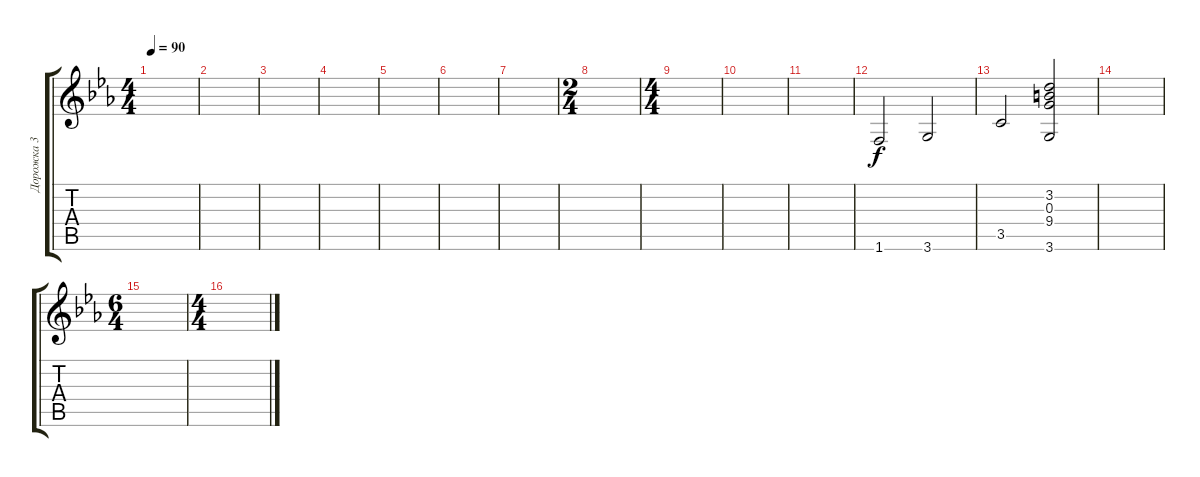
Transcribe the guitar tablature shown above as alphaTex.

\track ("Дорожка 3" "Дорожка 3") {instrument acousticguitarsteel}
\staff {score tabs}
\tuning (E4 B3 G3 D3 A2 E2) {hide}
\ts (4 4)
\tempo 90
\clef g2
\ks cminor
|
|
|
|
|
|
|
\ts (2 4)
|
\ts (4 4)
|
|
|
1.6.2 3.6.2 |
3.5.2 (3.2 0.3 9.4 3.6).2 |
|
\ts (6 4)
|
\ts (4 4)
